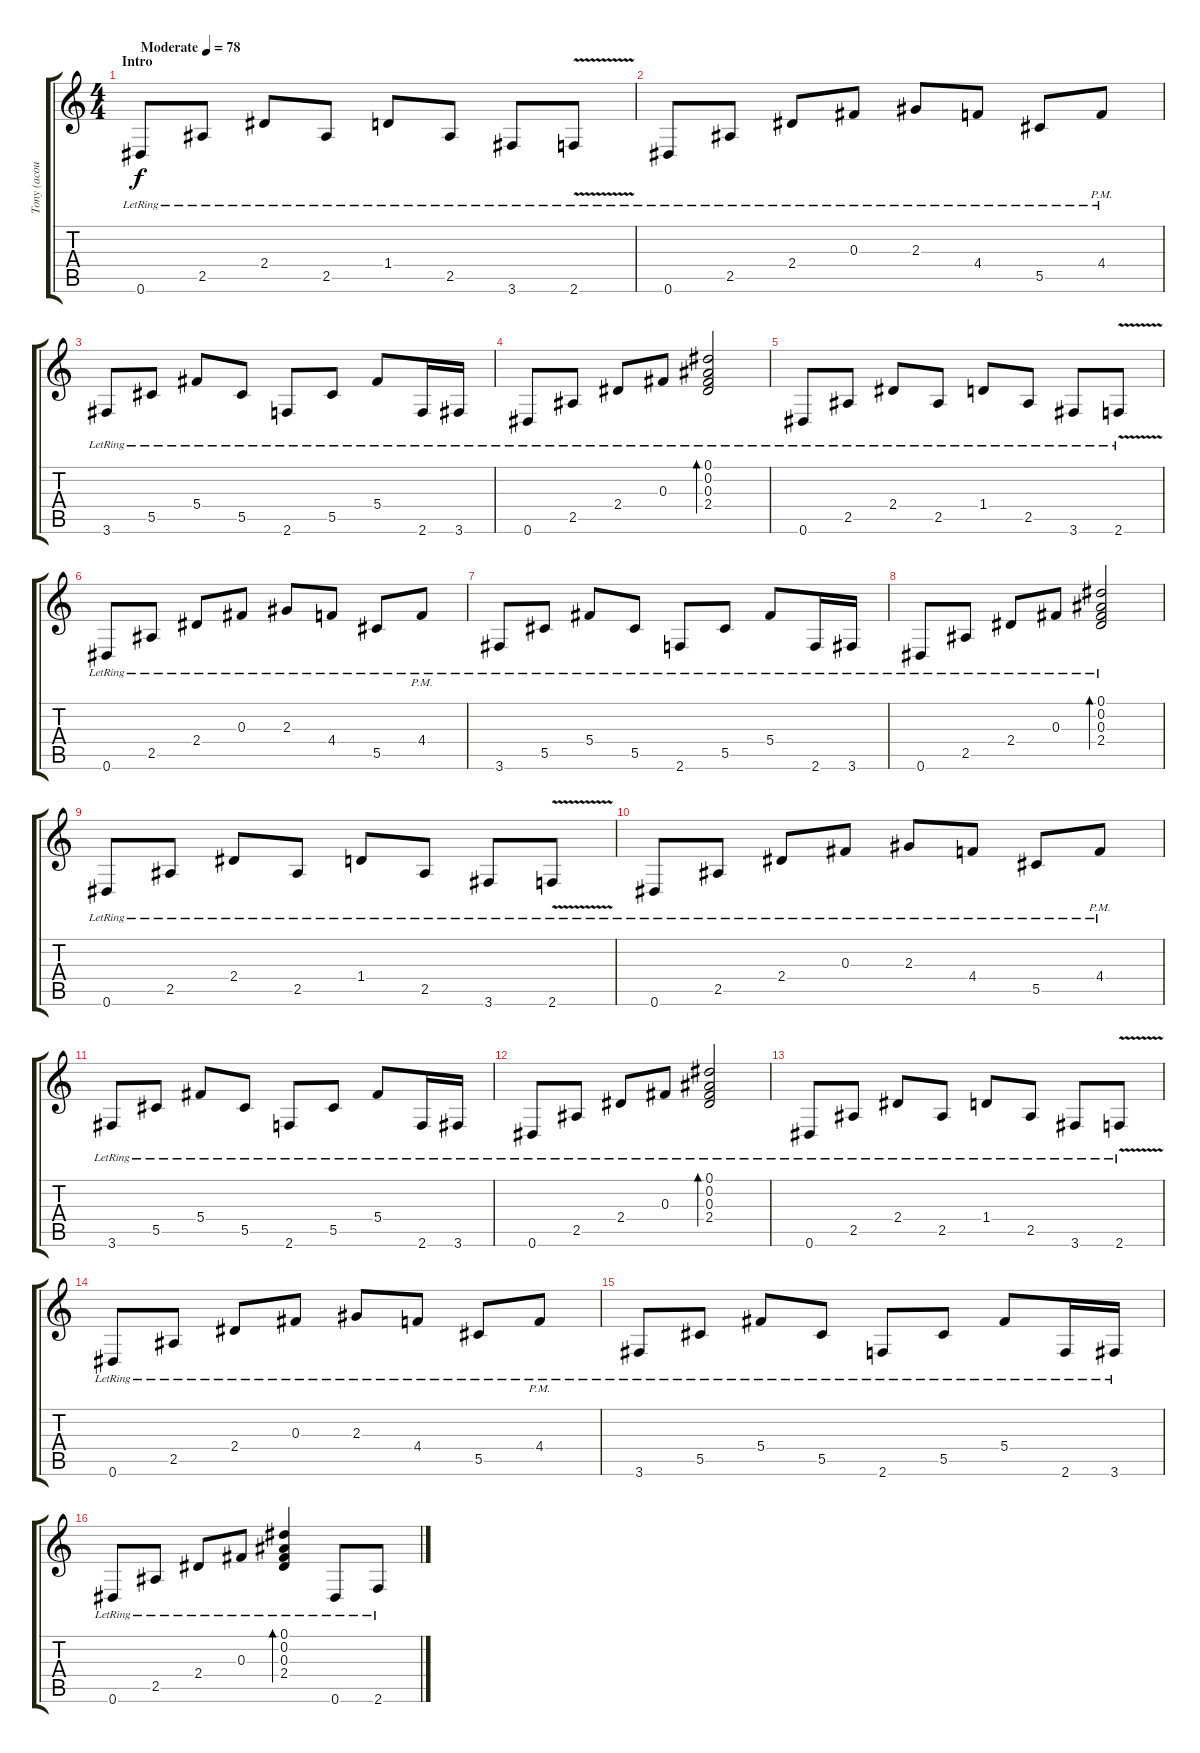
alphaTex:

\track ("Tony (acoustic 12 string)" "Tony (acou") {instrument acousticguitarsteel}
\staff {score tabs}
\tuning (Eb4 Bb3 Gb3 Db3 Ab2 Eb2) {hide}
\ts (4 4)
\section ("" "Intro")
\tempo (78 "Moderate")
\clef g2
\ks c
0.6{lr}.8{dy f instrument acousticguitarsteel} 2.5{lr}.8 2.4{lr}.8 2.5{lr}.8 1.4{lr}.8 2.5{lr}.8 3.6{lr}.8 2.6{v lr}.8 |
0.6{lr}.8 2.5{lr}.8 2.4{lr}.8 0.3{lr}.8 2.3{lr}.8 4.4{lr}.8 5.5{lr}.8 4.4{pm lr}.8 |
3.6{lr}.8 5.5{lr}.8 5.4{lr}.8 5.5{lr}.8 2.6{lr}.8 5.5{lr}.8 5.4{lr}.8 2.6{lr}.16 3.6{lr}.16 |
0.6{lr}.8 2.5{lr}.8 2.4{lr}.8 0.3{lr}.8 (0.1{lr} 0.2{lr} 0.3{lr} 2.4{lr}).2{bd 120} |
0.6{lr}.8 2.5{lr}.8 2.4{lr}.8 2.5{lr}.8 1.4{lr}.8 2.5{lr}.8 3.6{lr}.8 2.6{v lr}.8 |
0.6{lr}.8 2.5{lr}.8 2.4{lr}.8 0.3{lr}.8 2.3{lr}.8 4.4{lr}.8 5.5{lr}.8 4.4{pm lr}.8 |
3.6{lr}.8 5.5{lr}.8 5.4{lr}.8 5.5{lr}.8 2.6{lr}.8 5.5{lr}.8 5.4{lr}.8 2.6{lr}.16 3.6{lr}.16 |
0.6{lr}.8 2.5{lr}.8 2.4{lr}.8 0.3{lr}.8 (0.1{lr} 0.2{lr} 0.3{lr} 2.4{lr}).2{bd 120} |
0.6{lr}.8 2.5{lr}.8 2.4{lr}.8 2.5{lr}.8 1.4{lr}.8 2.5{lr}.8 3.6{lr}.8 2.6{v lr}.8 |
0.6{lr}.8 2.5{lr}.8 2.4{lr}.8 0.3{lr}.8 2.3{lr}.8 4.4{lr}.8 5.5{lr}.8 4.4{pm lr}.8 |
3.6{lr}.8 5.5{lr}.8 5.4{lr}.8 5.5{lr}.8 2.6{lr}.8 5.5{lr}.8 5.4{lr}.8 2.6{lr}.16 3.6{lr}.16 |
0.6{lr}.8 2.5{lr}.8 2.4{lr}.8 0.3{lr}.8 (0.1{lr} 0.2{lr} 0.3{lr} 2.4{lr}).2{bd 120} |
0.6{lr}.8 2.5{lr}.8 2.4{lr}.8 2.5{lr}.8 1.4{lr}.8 2.5{lr}.8 3.6{lr}.8 2.6{v lr}.8 |
0.6{lr}.8 2.5{lr}.8 2.4{lr}.8 0.3{lr}.8 2.3{lr}.8 4.4{lr}.8 5.5{lr}.8 4.4{pm lr}.8 |
3.6{lr}.8 5.5{lr}.8 5.4{lr}.8 5.5{lr}.8 2.6{lr}.8 5.5{lr}.8 5.4{lr}.8 2.6{lr}.16 3.6{lr}.16 |
0.6{lr}.8 2.5{lr}.8 2.4{lr}.8 0.3{lr}.8 (0.1{lr} 0.2{lr} 0.3{lr} 2.4{lr}).4{bd 120} 0.6{lr}.8 2.6{lr}.8
